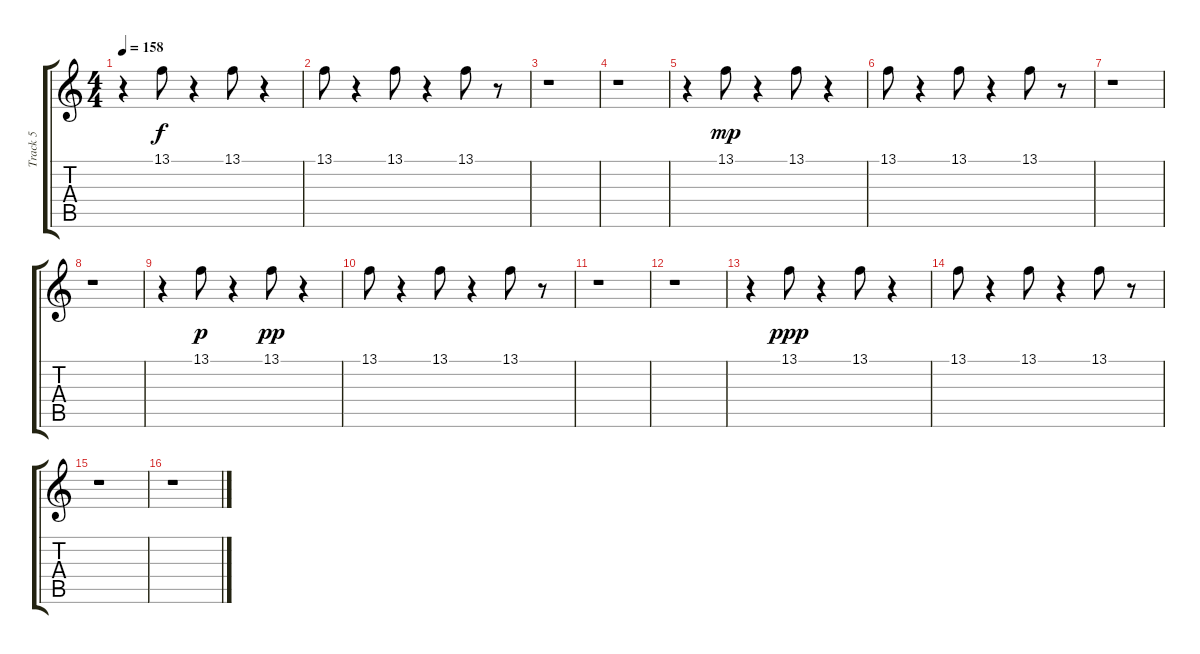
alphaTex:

\track ("Track 5" "Track 5") {instrument synthvoice}
\staff {score tabs}
\tuning (E4 B3 G3 D3 A2 E2) {hide}
\ts (4 4)
\tempo 158
\clef g2
\ks c
r.4{dy f} 13.1.8 r.4 13.1.8 r.4 |
13.1.8 r.4 13.1.8 r.4 13.1.8 r.8 |
r.1 |
r.1 |
r.4 13.1.8{dy mp} r.4 13.1.8 r.4 |
13.1.8 r.4 13.1.8 r.4 13.1.8 r.8 |
r.1 |
r.1 |
r.4 13.1.8{dy p} r.4 13.1.8{dy pp} r.4 |
13.1.8 r.4 13.1.8 r.4 13.1.8 r.8 |
r.1 |
r.1 |
r.4 13.1.8{dy ppp} r.4 13.1.8 r.4 |
13.1.8 r.4 13.1.8 r.4 13.1.8 r.8 |
r.1 |
r.1
